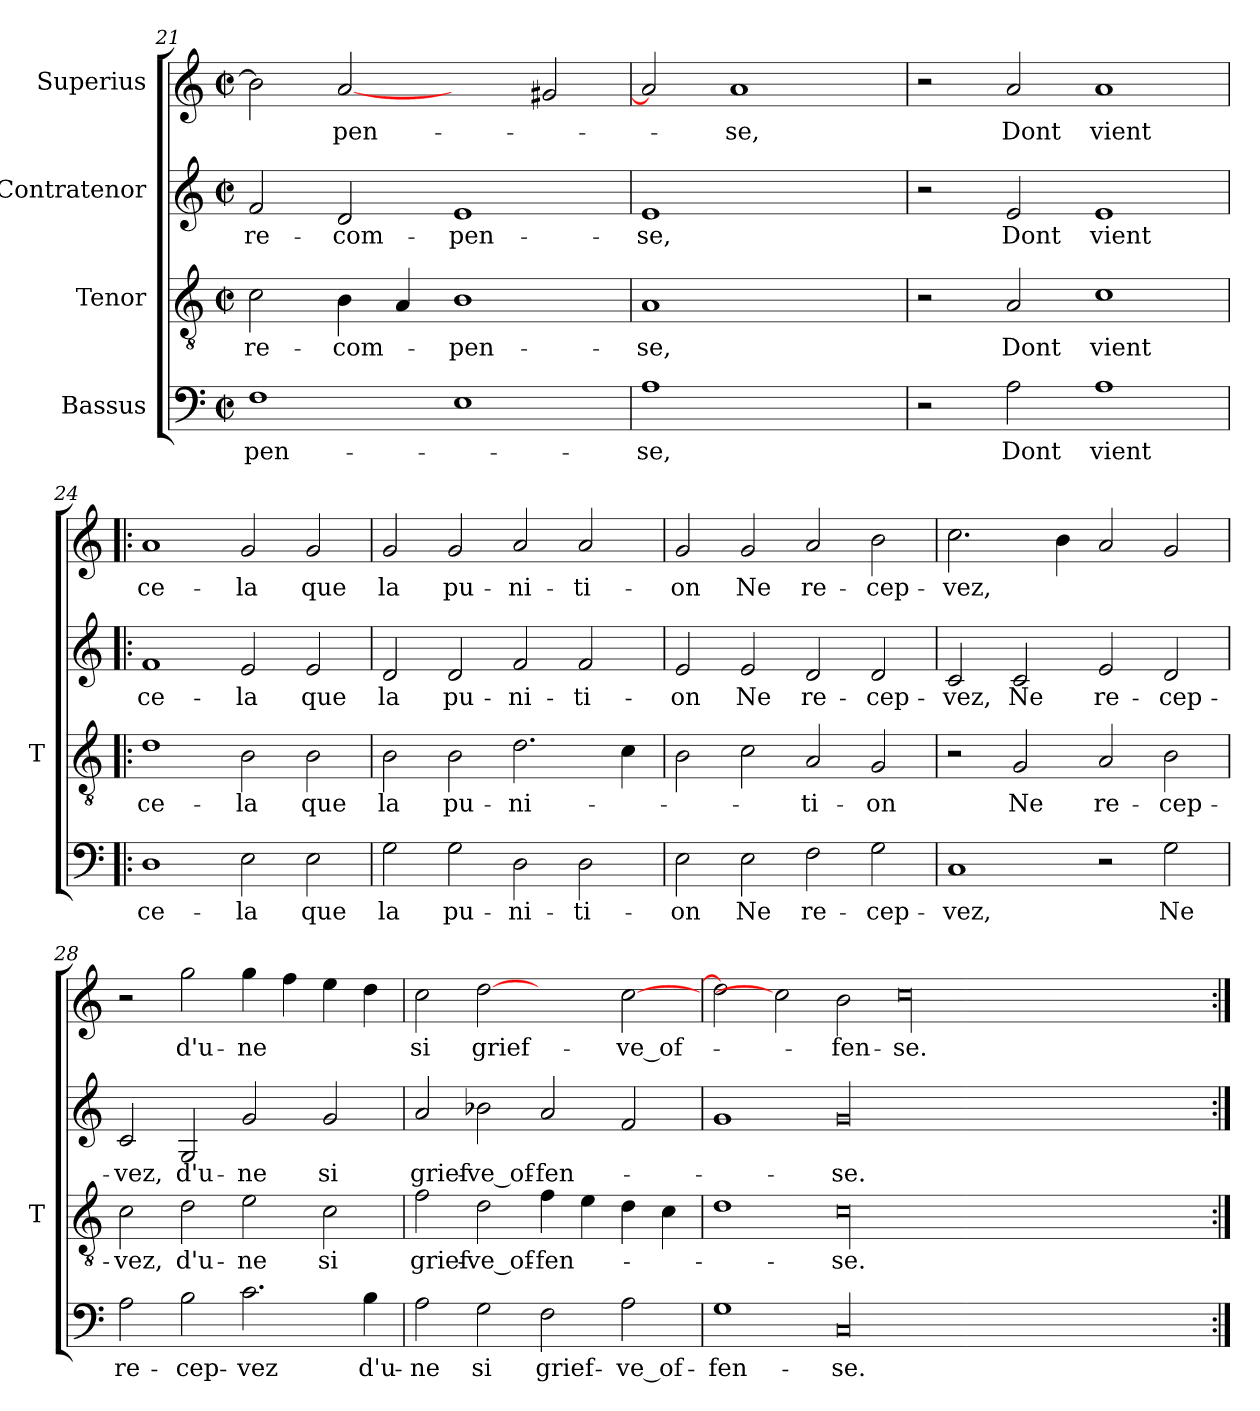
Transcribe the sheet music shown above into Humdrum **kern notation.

**kern	**text	**kern	**text	**kern	**text	**kern	**text
*part4	*part4	*part3	*part3	*part2	*part2	*part1	*part1
*staff4	*staff4	*staff3	*staff3	*staff2	*staff2	*staff1	*staff1
*I"Bassus	*	*I"Tenor	*	*I"Contratenor	*	*I"Superius	*
*	*	*I'T	*	*	*	*	*
*clefF4	*	*clefGv2	*	*clefG2	*	*clefG2	*
*k[]	*	*k[]	*	*k[]	*	*k[]	*
*C:	*	*C:	*	*C:	*	*C:	*
*M2/2	*	*M2/2	*	*M2/2	*	*M2/2	*
*met(c|)	*	*met(c|)	*	*met(c|)	*	*met(c|)	*
=21	=21	=21	=21	=21	=21	=21	=21
1F	pen-	2c	re-	2f	re-	2b]	.
.	.	4B	com-	2d	com-	[2a	pen-
.	.	4A	.	.	.	.	.
1E	.	1B	pen-	1e	pen-	2ryy	.
.	.	.	.	.	.	2g#X	.
=22	=22	=22	=22	=22	=22	=22	=22
1A	-se,	1A	-se,	1e	-se,	2a]	.
.	.	.	.	.	.	1a	-se,
2ryy	.	2ryy	.	2ryy	.	.	.
!!LO:LB:g=z
=23	=23	=23	=23	=23	=23	=23	=23
2r	.	2r	.	2r	.	2r	.
2A	-Dont	2A	-Dont	2e	-Dont	2a	-Dont
1A	-vient	1c	-vient	1e	-vient	1a	-vient
=24!|:	=24!|:	=24!|:	=24!|:	=24!|:	=24!|:	=24!|:	=24!|:
1D	ce-	1d	ce-	1f	ce-	1a	ce-
2E	-la	2B	-la	2e	-la	2g	-la
2E	-que	2B	-que	2e	-que	2g	-que
=25	=25	=25	=25	=25	=25	=25	=25
2G	-la	2B	-la	2d	-la	2g	-la
2G	pu-	2B	pu-	2d	pu-	2g	pu-
2D	ni-	2.d	ni-	2f	ni-	2a	ni-
2D	ti-	.	.	2f	ti-	2a	ti-
.	.	4c	.	.	.	.	.
=26	=26	=26	=26	=26	=26	=26	=26
2E	-on	2B	.	2e	-on	2g	-on
2E	-Ne	2c	.	2e	-Ne	2g	-Ne
2F	re-	2A	ti-	2d	re-	2a	re-
2G	cep-	2G	-on	2d	cep-	2b	cep-
!!LO:LB:g=z
=27	=27	=27	=27	=27	=27	=27	=27
1C	-vez,	2r	.	2c	-vez,	2.cc	-vez,
.	.	2G	-Ne	2c	-Ne	.	.
.	.	.	.	.	.	4b	.
2r	.	2A	re-	2e	re-	2a	.
2G	-Ne	2B	cep-	2d	cep-	2g	.
=28	=28	=28	=28	=28	=28	=28	=28
2A	re-	2c	-vez,	2c	-vez,	2r	.
2B	cep-	2d	d'u-	2G	d'u-	2gg	d'u-
2.c	-vez	2e	-ne	2g	-ne	4gg	-ne
.	.	.	.	.	.	4ff	.
.	.	2c	-si	2g	-si	4ee	.
4B	d'u-	.	.	.	.	4dd	.
=29	=29	=29	=29	=29	=29	=29	=29
2A	-ne	2f	grief-	2a	grief-	2cc	-si
2G	-si	2d	ve_of-	2b-X	ve_of-	[2dd	grief-
2F	grief-	4f	fen-	2a	fen-	2ryy	.
.	.	4e	.	.	.	.	.
2A	ve_of-	4d	.	2f	.	[2cc	ve_of-
.	.	4c	.	.	.	.	.
=30	=30	=30	=30	=30	=30	=30	=30
1G	fen-	1d	.	1g	.	2dd]	.
.	.	.	.	.	.	2cc]	.
00C	-se.	00c	-se.	00g	-se.	2b	fen-
.	.	.	.	.	.	00cc	-se.
2ryy	.	2ryy	.	2ryy	.	.	.
2ryy	.	2ryy	.	2ryy	.	2ryy	.
=:|!	=:|!	=:|!	=:|!	=:|!	=:|!	=:|!	=:|!
*-	*-	*-	*-	*-	*-	*-	*-
